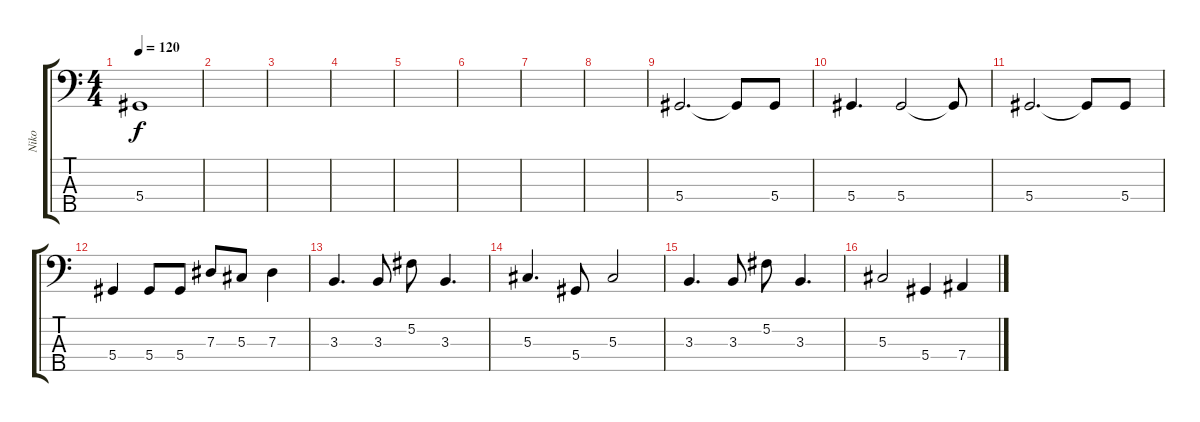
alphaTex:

\track ("Niko" "Niko") {instrument electricbassfinger}
\staff {score tabs}
\tuning (Gb2 Db2 Ab1 Eb1 Bb0) {hide}
\ts (4 4)
\tempo 120
\clef f4
\ks c
5.4.1{dy f} |
|
|
|
|
|
|
|
5.4.2{d} 5.4{t}.8 5.4.8 |
5.4.4{d} 5.4.2 5.4{t}.8 |
5.4.2{d} 5.4{t}.8 5.4.8 |
5.4.4 5.4.8 5.4.8 7.3.8 5.3.8 7.3.4 |
3.3.4{d} 3.3.8 5.2.8 3.3.4{d} |
5.3.4{d} 5.4.8 5.3.2 |
3.3.4{d} 3.3.8 5.2.8 3.3.4{d} |
5.3.2 5.4.4 7.4.4
